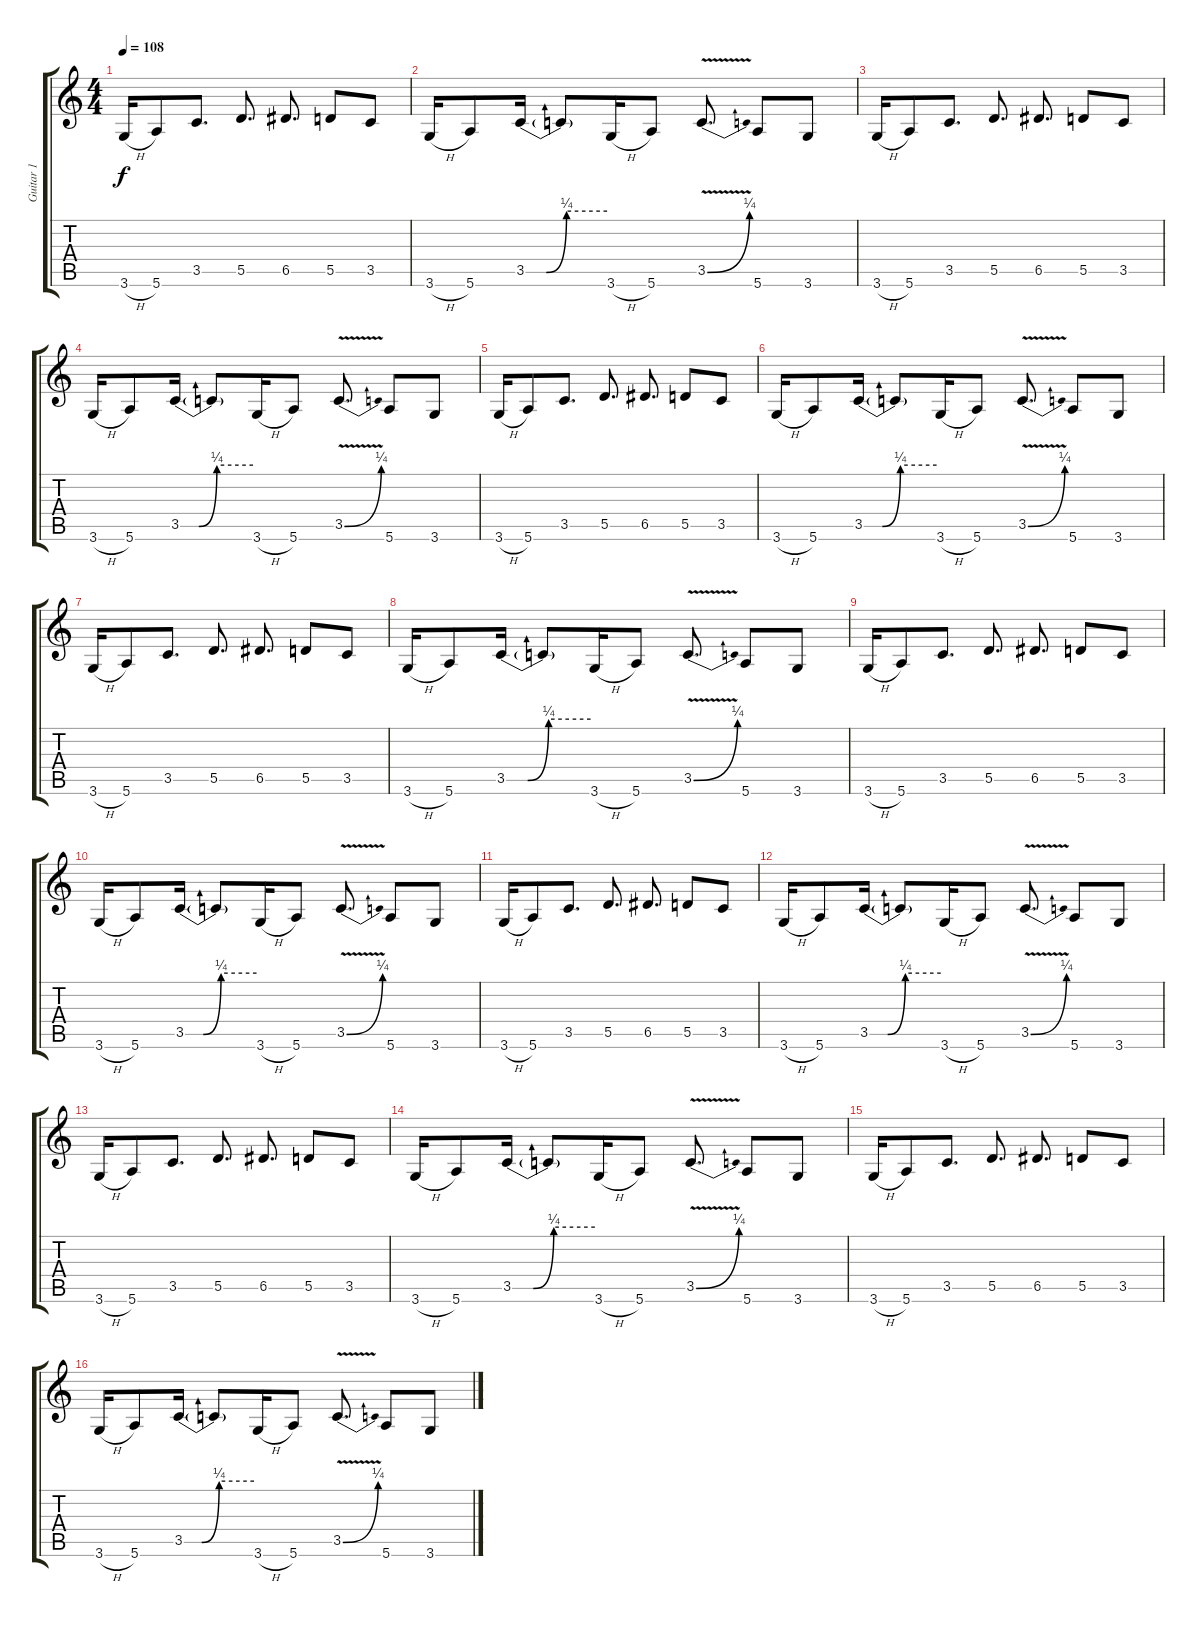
\track ("Guitar 1" "Guitar 1") {instrument distortionguitar}
\staff {score tabs}
\tuning (E4 B3 G3 D3 A2 E2) {hide}
\ts (4 4)
\tempo 108
\clef g2
\ks c
3.6{h}.16{dy f} 5.6.8 3.5.8{d} 5.5.8{d} 6.5.8{d} 5.5.8 3.5.8 |
3.6{h}.16 5.6.8 3.5{be (custom 0 0 15 0 30 1 60 1)}.16 3.5{t}.8 3.6{h}.16 5.6.8 3.5{be (bend 0 0 60 1) v}.8{d} 5.6.8 3.6.8 |
3.6{h}.16 5.6.8 3.5.8{d} 5.5.8{d} 6.5.8{d} 5.5.8 3.5.8 |
3.6{h}.16 5.6.8 3.5{be (custom 0 0 15 0 30 1 60 1)}.16 3.5{t}.8 3.6{h}.16 5.6.8 3.5{be (bend 0 0 60 1) v}.8{d} 5.6.8 3.6.8 |
3.6{h}.16 5.6.8 3.5.8{d} 5.5.8{d} 6.5.8{d} 5.5.8 3.5.8 |
3.6{h}.16 5.6.8 3.5{be (custom 0 0 15 0 30 1 60 1)}.16 3.5{t}.8 3.6{h}.16 5.6.8 3.5{be (bend 0 0 60 1) v}.8{d} 5.6.8 3.6.8 |
3.6{h}.16 5.6.8 3.5.8{d} 5.5.8{d} 6.5.8{d} 5.5.8 3.5.8 |
3.6{h}.16 5.6.8 3.5{be (custom 0 0 15 0 30 1 60 1)}.16 3.5{t}.8 3.6{h}.16 5.6.8 3.5{be (bend 0 0 60 1) v}.8{d} 5.6.8 3.6.8 |
3.6{h}.16 5.6.8 3.5.8{d} 5.5.8{d} 6.5.8{d} 5.5.8 3.5.8 |
3.6{h}.16 5.6.8 3.5{be (custom 0 0 15 0 30 1 60 1)}.16 3.5{t}.8 3.6{h}.16 5.6.8 3.5{be (bend 0 0 60 1) v}.8{d} 5.6.8 3.6.8 |
3.6{h}.16 5.6.8 3.5.8{d} 5.5.8{d} 6.5.8{d} 5.5.8 3.5.8 |
3.6{h}.16 5.6.8 3.5{be (custom 0 0 15 0 30 1 60 1)}.16 3.5{t}.8 3.6{h}.16 5.6.8 3.5{be (bend 0 0 60 1) v}.8{d} 5.6.8 3.6.8 |
3.6{h}.16 5.6.8 3.5.8{d} 5.5.8{d} 6.5.8{d} 5.5.8 3.5.8 |
3.6{h}.16 5.6.8 3.5{be (custom 0 0 15 0 30 1 60 1)}.16 3.5{t}.8 3.6{h}.16 5.6.8 3.5{be (bend 0 0 60 1) v}.8{d} 5.6.8 3.6.8 |
3.6{h}.16 5.6.8 3.5.8{d} 5.5.8{d} 6.5.8{d} 5.5.8 3.5.8 |
3.6{h}.16 5.6.8 3.5{be (custom 0 0 15 0 30 1 60 1)}.16 3.5{t}.8 3.6{h}.16 5.6.8 3.5{be (bend 0 0 60 1) v}.8{d} 5.6.8 3.6.8
